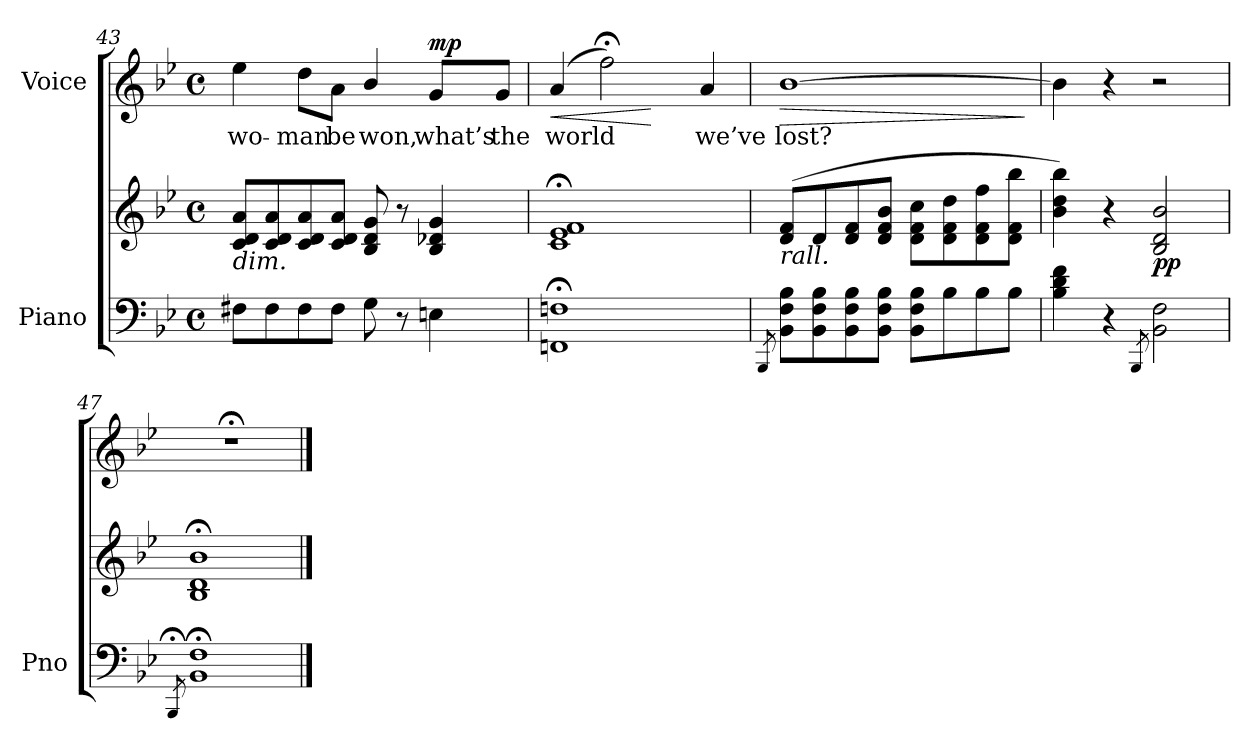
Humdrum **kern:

**kern	**kern	**dynam	**kern	**text	**dynam
*part2	*part2	*part2	*part1	*part1	*part1
*staff3	*staff2	*staff2/3	*staff1	*staff1	*staff1
*I"Piano	*	*	*I"Voice	*	*
*I'Pno	*	*	*	*	*
*clefF4	*clefG2	*	*clefG2	*	*
*k[b-e-]	*k[b-e-]	*	*k[b-e-]	*	*
*M4/4	*M4/4	*	*M4/4	*	*
*met(c)	*met(c)	*	*met(c)	*	*
=43	=43	=43	=43	=43	=43
!	!LO:TX:b:i:t=dim.	!	!	!	!
!	!	!	!	!LO:LY:b	!
8F#X\L	8c/ 8d/ 8a/L	.	4ee-\	wo-	.
8F#\	8c/ 8d/ 8a/	.	.	.	.
!	!	!	!	!LO:LY:b	!
8F#\	8c/ 8d/ 8a/	.	8dd\L	-man	.
!	!	!	!	!LO:LY:b	!
8F#\J	8c/ 8d/ 8a/J	.	8a\J	be	.
!	!	!	!	!LO:LY:b	!
8G\	8B-/ 8d/ 8g/	.	4b-/	won,	.
8r	8r	.	.	.	.
!	!	!	!	!LO:LY:b	!LO:DY:a
4En\	4B-/ 4d-X/ 4g/	.	8g/L	what’s	mp
!	!	!	!	!LO:LY:b	!
.	.	.	8g/J	the	.
=44	=44	=44	=44	=44	=44
!	!	!	!	!LO:LY:b	!LO:HP:b
*	*	*	*^	*	*
1FFn; 1Fn;	1c;< 1e-;< 1f;<	.	(>4a/	2ryy	world	<
.	.	.	2ff;<\)	.	.	.
.	.	.	.	2ryy	.	[
!	!	!	!	!	!LO:LY:b	!
.	.	.	4a/	.	we’ve	.
*	*	*	*v	*v	*	*
=45	=45	=45	=45	=45	=45
*	*	*	*MM88	*	*
8qBBB-/	.	.	.	.	.
!	!LO:TX:b:i:t=rall.	!	!	!	!
!	!	!	!	!LO:LY:b	!LO:HP:b
8BB-\ 8F\ 8B-\L	(>8d/ 8f/L	.	[1b-	lost?	>
8BB-\ 8F\ 8B-\	8d/	.	.	.	.
8BB-\ 8F\ 8B-\	8d/ 8f/	.	.	.	.
8BB-\ 8F\ 8B-\J	8d/ 8f/ 8b-/J	.	.	.	.
8BB-\ 8F\ 8B-\L	8d\ 8f\ 8cc\L	.	.	.	.
8B-\	8d\ 8f\ 8dd\	.	.	.	.
8B-\	8d\ 8f\ 8ff\	.	.	.	.
8B-\J	8d\ 8f\ 8bb-\J	.	.	.	.
.	.	.	.	.	]
=46	=46	=46	=46	=46	=46
*	*	*	*MM84	*	*
4B-\ 4d\ 4f\	4b-\ 4dd\ 4bb-\)	.	4b-\]	.	.
*	*	*	*MM80	*	*
4r	4r	.	4r	.	.
8qBBB-/	.	.	.	.	.
!	!	!LO:DY:b	!	!	!
2BB-\ 2F\	2B-/ 2d/ 2b-/	pp	2r	.	.
=47	=47	=47	=47	=47	=47
8qBBB-;</	.	.	.	.	.
1BB-;< 1F;<	1B-;< 1d;< 1b-;<	.	1r;<	.	.
==	==	==	==	==	==
*-	*-	*-	*-	*-	*-
